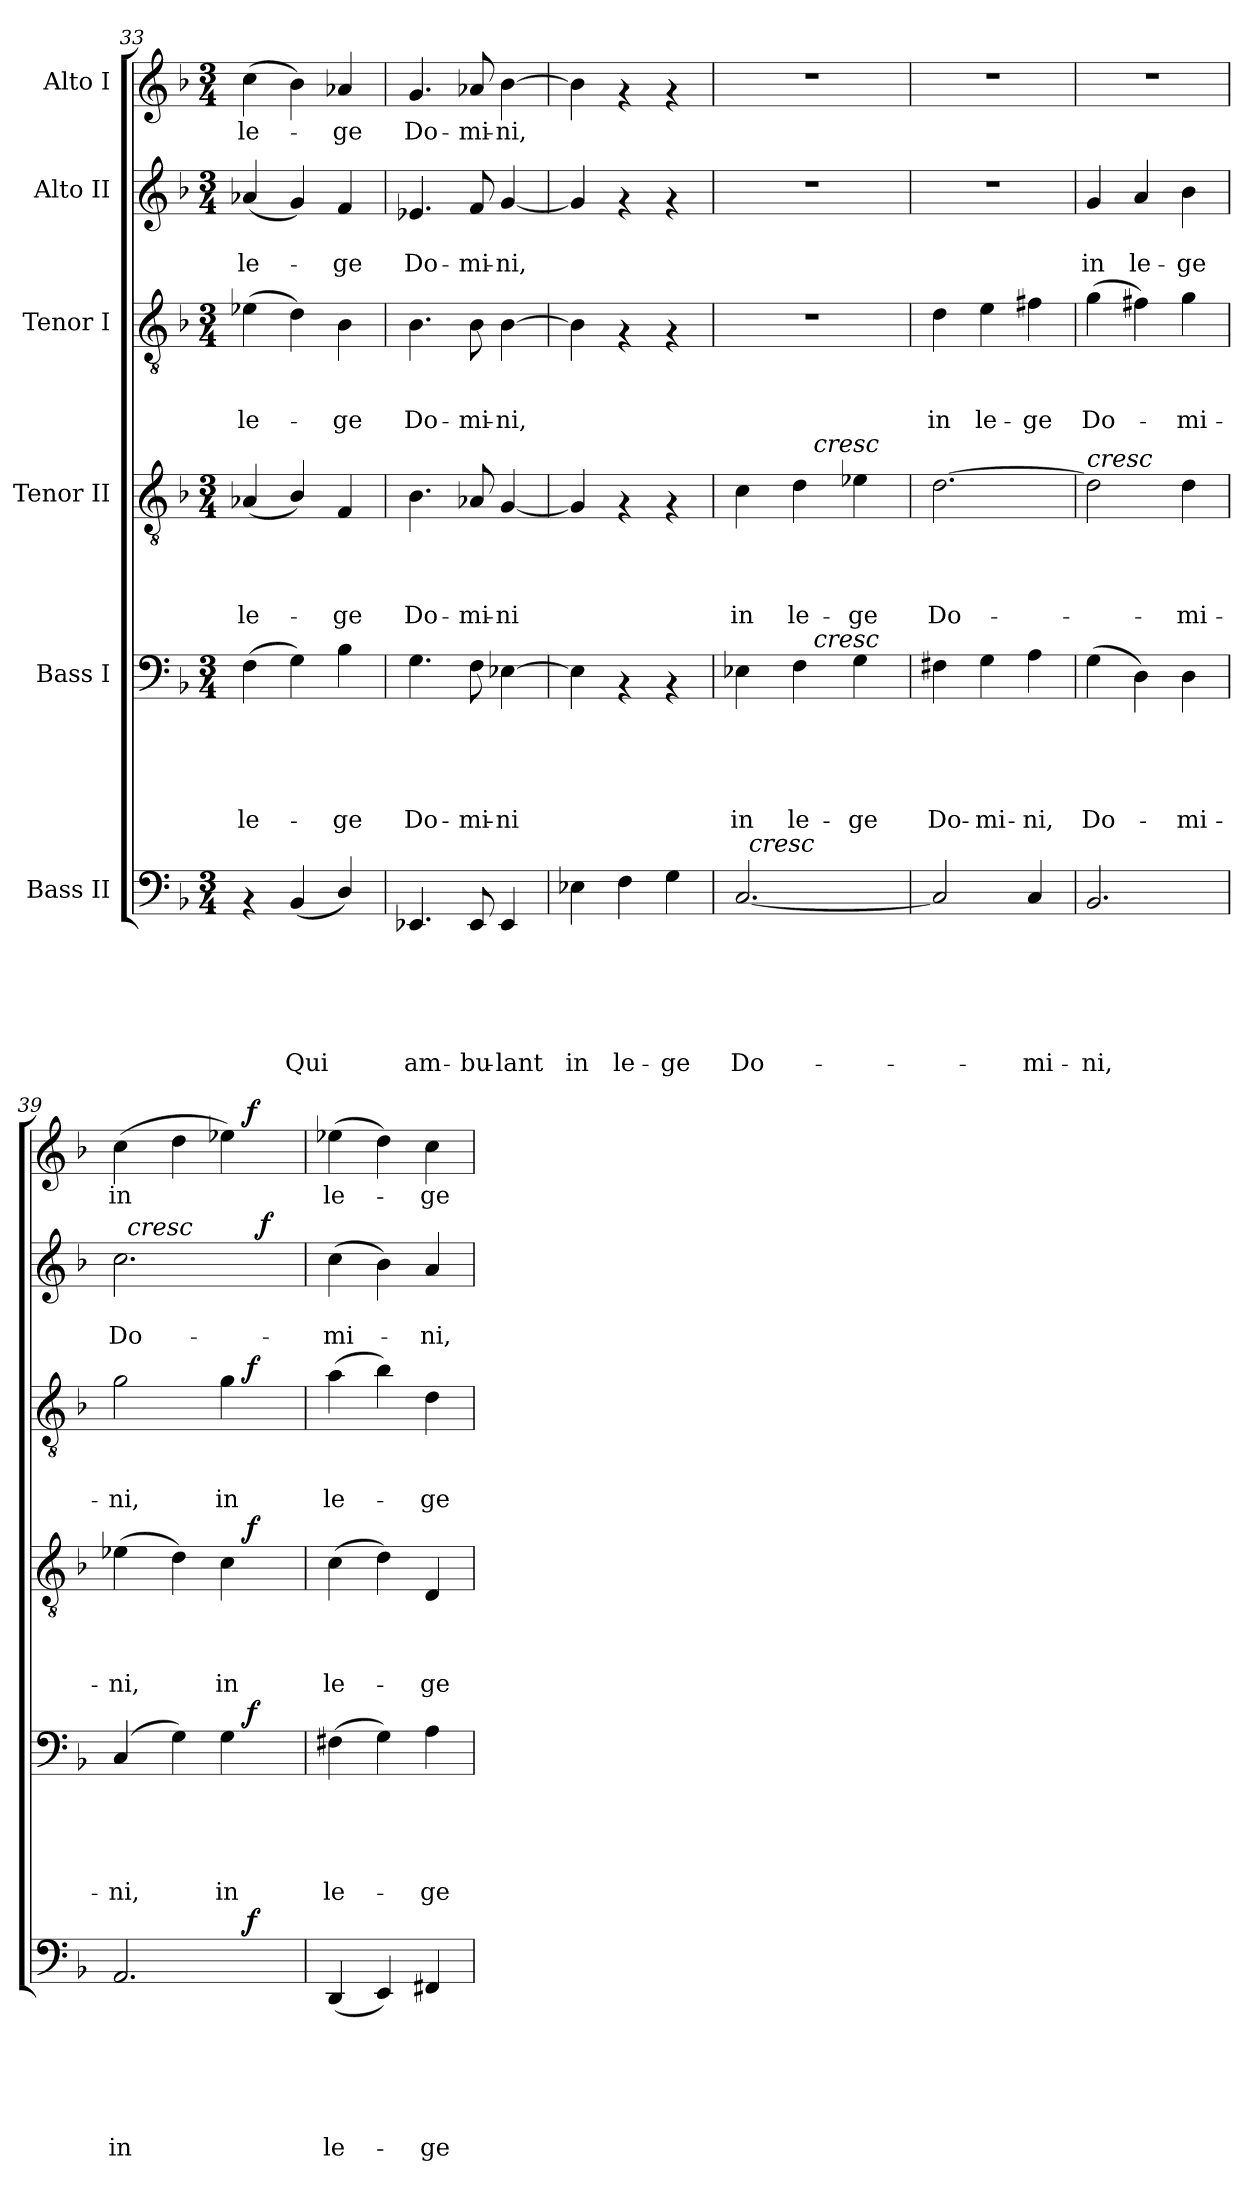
**kern	**text	**text	**text	**text	**text	**text	**dynam	**kern	**text	**text	**text	**text	**text	**dynam	**kern	**text	**text	**text	**text	**dynam	**kern	**text	**text	**text	**dynam	**kern	**text	**text	**dynam	**kern	**text	**dynam
*part6	*part6	*part6	*part6	*part6	*part6	*part6	*part6	*part5	*part5	*part5	*part5	*part5	*part5	*part5	*part4	*part4	*part4	*part4	*part4	*part4	*part3	*part3	*part3	*part3	*part3	*part2	*part2	*part2	*part2	*part1	*part1	*part1
*staff6	*staff6	*staff6	*staff6	*staff6	*staff6	*staff6	*staff6	*staff5	*staff5	*staff5	*staff5	*staff5	*staff5	*staff5	*staff4	*staff4	*staff4	*staff4	*staff4	*staff4	*staff3	*staff3	*staff3	*staff3	*staff3	*staff2	*staff2	*staff2	*staff2	*staff1	*staff1	*staff1
*I"Bass II	*	*	*	*	*	*	*	*I"Bass I	*	*	*	*	*	*	*I"Tenor II	*	*	*	*	*	*I"Tenor I	*	*	*	*	*I"Alto II	*	*	*	*I"Alto I	*	*
*clefF4	*	*	*	*	*	*	*	*clefF4	*	*	*	*	*	*	*clefGv2	*	*	*	*	*	*clefGv2	*	*	*	*	*clefG2	*	*	*	*clefG2	*	*
*k[b-]	*	*	*	*	*	*	*	*k[b-]	*	*	*	*	*	*	*k[b-]	*	*	*	*	*	*k[b-]	*	*	*	*	*k[b-]	*	*	*	*k[b-]	*	*
*F:	*	*	*	*	*	*	*	*F:	*	*	*	*	*	*	*F:	*	*	*	*	*	*F:	*	*	*	*	*F:	*	*	*	*F:	*	*
*M3/4	*	*	*	*	*	*	*	*M3/4	*	*	*	*	*	*	*M3/4	*	*	*	*	*	*M3/4	*	*	*	*	*M3/4	*	*	*	*M3/4	*	*
=33	=33	=33	=33	=33	=33	=33	=33	=33	=33	=33	=33	=33	=33	=33	=33	=33	=33	=33	=33	=33	=33	=33	=33	=33	=33	=33	=33	=33	=33	=33	=33	=33
!	!	!	!	!	!	!	!	!	!	!	!	!	!LO:LY:b	!	!	!	!	!	!LO:LY:b	!	!	!	!	!LO:LY:b	!	!	!	!LO:LY:b	!	!	!LO:LY:b	!
4rAA	.	.	.	.	.	.	.	(>4F\	.	.	.	.	le-	.	(<4A-X/	.	.	.	le-	.	(>4e-X\	.	.	le-	.	(<4a-X/	.	le-	.	(>4cc\	le-	.
!	!	!	!	!	!	!LO:LY:b	!	!	!	!	!	!	!	!	!	!	!	!	!	!	!	!	!	!	!	!	!	!	!	!	!	!
(<4BB-/	.	.	.	.	.	Qui	.	4G\)	.	.	.	.	.	.	4B-/)	.	.	.	.	.	4d\)	.	.	.	.	4g/)	.	.	.	4b-\)	.	.
!	!	!	!	!	!	!	!	!	!	!	!	!	!LO:LY:b	!	!	!	!	!	!LO:LY:b	!	!	!	!	!LO:LY:b	!	!	!	!LO:LY:b	!	!	!LO:LY:b	!
4D/)	.	.	.	.	.	.	.	4B-\	.	.	.	.	-ge	.	4F/	.	.	.	-ge	.	4B-\	.	.	-ge	.	4f/	.	-ge	.	4a-X/	-ge	.
=34	=34	=34	=34	=34	=34	=34	=34	=34	=34	=34	=34	=34	=34	=34	=34	=34	=34	=34	=34	=34	=34	=34	=34	=34	=34	=34	=34	=34	=34	=34	=34	=34
!	!	!	!	!	!	!LO:LY:b	!	!	!	!	!	!	!LO:LY:b	!	!	!	!	!	!LO:LY:b	!	!	!	!	!LO:LY:b	!	!	!	!LO:LY:b	!	!	!LO:LY:b	!
4.EE-X/	.	.	.	.	.	am-	.	4.G\	.	.	.	.	Do-	.	4.B-\	.	.	.	Do-	.	4.B-\	.	.	Do-	.	4.e-X/	.	Do-	.	4.g/	Do-	.
!	!	!	!	!	!	!LO:LY:b	!	!	!	!	!	!	!LO:LY:b	!	!	!	!	!	!LO:LY:b	!	!	!	!	!LO:LY:b	!	!	!	!LO:LY:b	!	!	!LO:LY:b	!
8EE-/	.	.	.	.	.	-bu-	.	8F\	.	.	.	.	-mi-	.	8A-X/	.	.	.	-mi-	.	8B-\	.	.	-mi-	.	8f/	.	-mi-	.	8a-X/	-mi-	.
!	!	!	!	!	!	!LO:LY:b	!	!	!	!	!	!	!LO:LY:b	!	!	!	!	!	!LO:LY:b	!	!	!	!	!LO:LY:b	!	!	!	!LO:LY:b	!	!	!LO:LY:b	!
4EE-/	.	.	.	.	.	-lant	.	[>4E-X\	.	.	.	.	-ni	.	[<4G/	.	.	.	-ni	.	[>4B-\	.	.	-ni,	.	[<4g/	.	-ni,	.	[>4b-\	-ni,	.
=35	=35	=35	=35	=35	=35	=35	=35	=35	=35	=35	=35	=35	=35	=35	=35	=35	=35	=35	=35	=35	=35	=35	=35	=35	=35	=35	=35	=35	=35	=35	=35	=35
!	!	!	!	!	!	!LO:LY:b	!	!	!	!	!	!	!	!	!	!	!	!	!	!	!	!	!	!	!	!	!	!	!	!	!	!
4E-X\	.	.	.	.	.	in	.	4E-\]	.	.	.	.	.	.	4G/]	.	.	.	.	.	4B-\]	.	.	.	.	4g/]	.	.	.	4b-\]	.	.
!	!	!	!	!	!	!LO:LY:b	!	!	!	!	!	!	!	!	!	!	!	!	!	!	!	!	!	!	!	!	!	!	!	!	!	!
4F\	.	.	.	.	.	le-	.	4rAA	.	.	.	.	.	.	4rF	.	.	.	.	.	4rF	.	.	.	.	4rf	.	.	.	4rf	.	.
!	!	!	!	!	!	!LO:LY:b	!	!	!	!	!	!	!	!	!	!	!	!	!	!	!	!	!	!	!	!	!	!	!	!	!	!
4G\	.	.	.	.	.	-ge	.	4rAA	.	.	.	.	.	.	4rF	.	.	.	.	.	4rF	.	.	.	.	4rf	.	.	.	4rf	.	.
=36	=36	=36	=36	=36	=36	=36	=36	=36	=36	=36	=36	=36	=36	=36	=36	=36	=36	=36	=36	=36	=36	=36	=36	=36	=36	=36	=36	=36	=36	=36	=36	=36
!	!	!	!	!	!	!LO:LY:b	!	!	!	!	!	!	!LO:LY:b	!	!	!	!	!	!LO:LY:b	!	!	!	!	!	!	!	!	!	!	!	!	!
*^	*	*	*	*	*	*	*	*^	*	*	*	*	*	*	*^	*	*	*	*	*	*	*	*	*	*	*	*	*	*	*	*	*
[<2.C/	32ryy	.	.	.	.	.	Do-	.	4E-X\	4ryy	.	.	.	.	in	.	4c\	4ryy	.	.	.	in	.	2.r	.	.	.	.	2.r	.	.	.	2.r	.	.
!	!LO:TX:a:i:t=cresc	!	!	!	!	!	!	!	!	!	!	!	!	!	!	!	!	!	!	!	!	!	!	!	!	!	!	!	!	!	!	!	!	!	!
.	2ryy	.	.	.	.	.	.	.	.	.	.	.	.	.	.	.	.	.	.	.	.	.	.	.	.	.	.	.	.	.	.	.	.	.	.
!	!	!	!	!	!	!	!	!	!	!	!	!	!	!	!LO:LY:b	!	!	!	!	!	!	!LO:LY:b	!	!	!	!	!	!	!	!	!	!	!	!	!
.	.	.	.	.	.	.	.	.	4F\	16ryy	.	.	.	.	le-	.	4d\	16ryy	.	.	.	le-	.	.	.	.	.	.	.	.	.	.	.	.	.
!	!	!	!	!	!	!	!	!	!	!	!	!	!	!	!	!	!	!LO:TX:a:i:t=cresc	!	!	!	!	!	!	!	!	!	!	!	!	!	!	!	!	!
!	!	!	!	!	!	!	!	!	!	!LO:TX:a:i:t=cresc	!	!	!	!	!	!	!	!	!	!	!	!	!	!	!	!	!	!	!	!	!	!	!	!	!
.	.	.	.	.	.	.	.	.	.	4..ryy	.	.	.	.	.	.	.	4..ryy	.	.	.	.	.	.	.	.	.	.	.	.	.	.	.	.	.
!	!	!	!	!	!	!	!	!	!	!	!	!	!	!	!LO:LY:b	!	!	!	!	!	!	!LO:LY:b	!	!	!	!	!	!	!	!	!	!	!	!	!
.	.	.	.	.	.	.	.	.	4G\	.	.	.	.	.	-ge	.	4e-X\	.	.	.	.	-ge	.	.	.	.	.	.	.	.	.	.	.	.	.
.	8..ryy	.	.	.	.	.	.	.	.	.	.	.	.	.	.	.	.	.	.	.	.	.	.	.	.	.	.	.	.	.	.	.	.	.	.
=37	=37	=37	=37	=37	=37	=37	=37	=37	=37	=37	=37	=37	=37	=37	=37	=37	=37	=37	=37	=37	=37	=37	=37	=37	=37	=37	=37	=37	=37	=37	=37	=37	=37	=37	=37
!	!	!	!	!	!	!	!	!	!	!	!	!	!	!	!LO:LY:b	!	!	!	!	!	!	!LO:LY:b	!	!	!	!	!LO:LY:b	!	!	!	!	!	!	!	!
*v	*v	*	*	*	*	*	*	*	*	*	*	*	*	*	*	*	*v	*v	*	*	*	*	*	*	*	*	*	*	*	*	*	*	*	*	*
*	*	*	*	*	*	*	*	*v	*v	*	*	*	*	*	*	*	*	*	*	*	*	*	*	*	*	*	*	*	*	*	*	*	*
2C/]	.	.	.	.	.	.	.	4F#X\	.	.	.	.	Do-	.	[>2.d\	.	.	.	Do-	.	4d\	.	.	in	.	2.r	.	.	.	2.r	.	.
!	!	!	!	!	!	!	!	!	!	!	!	!	!LO:LY:b	!	!	!	!	!	!	!	!	!	!	!LO:LY:b	!	!	!	!	!	!	!	!
.	.	.	.	.	.	.	.	4G\	.	.	.	.	-mi-	.	.	.	.	.	.	.	4e\	.	.	le-	.	.	.	.	.	.	.	.
!	!	!	!	!	!	!LO:LY:b	!	!	!	!	!	!	!LO:LY:b	!	!	!	!	!	!	!	!	!	!	!LO:LY:b	!	!	!	!	!	!	!	!
4C/	.	.	.	.	.	-mi-	.	4A\	.	.	.	.	-ni,	.	.	.	.	.	.	.	4f#X\	.	.	-ge	.	.	.	.	.	.	.	.
!!LO:PB:g=z
=38	=38	=38	=38	=38	=38	=38	=38	=38	=38	=38	=38	=38	=38	=38	=38	=38	=38	=38	=38	=38	=38	=38	=38	=38	=38	=38	=38	=38	=38	=38	=38	=38
!	!	!	!	!	!	!	!	!	!	!	!	!	!	!	!LO:TX:a:i:t=cresc	!	!	!	!	!	!	!	!	!	!	!	!	!	!	!	!	!
!	!	!	!	!	!	!LO:LY:b	!	!	!	!	!	!	!LO:LY:b	!	!	!	!	!	!	!	!	!	!	!LO:LY:b	!	!	!	!LO:LY:b	!	!	!	!
2.BB-/	.	.	.	.	.	-ni,	.	(>4G\	.	.	.	.	Do-	.	2d\]	.	.	.	.	.	(>4g\	.	.	Do-	.	4g/	.	in	.	2.r	.	.
!	!	!	!	!	!	!	!	!	!	!	!	!	!	!	!	!	!	!	!	!	!	!	!	!	!	!	!	!LO:LY:b	!	!	!	!
.	.	.	.	.	.	.	.	4D\)	.	.	.	.	.	.	.	.	.	.	.	.	4f#X\)	.	.	.	.	4a/	.	le-	.	.	.	.
!	!	!	!	!	!	!	!	!	!	!	!	!	!LO:LY:b	!	!	!	!	!	!LO:LY:b	!	!	!	!	!LO:LY:b	!	!	!	!LO:LY:b	!	!	!	!
.	.	.	.	.	.	.	.	4D\	.	.	.	.	-mi-	.	4d\	.	.	.	-mi-	.	4g\	.	.	-mi-	.	4b-\	.	-ge	.	.	.	.
=39	=39	=39	=39	=39	=39	=39	=39	=39	=39	=39	=39	=39	=39	=39	=39	=39	=39	=39	=39	=39	=39	=39	=39	=39	=39	=39	=39	=39	=39	=39	=39	=39
!	!	!	!	!	!	!LO:LY:b	!	!	!	!	!	!	!LO:LY:b	!	!	!	!	!	!LO:LY:b	!	!	!	!	!LO:LY:b	!	!	!	!LO:LY:b	!	!	!LO:LY:b	!
*^	*	*	*	*	*	*	*	*^	*	*	*	*	*	*	*^	*	*	*	*	*	*^	*	*	*	*	*^	*	*	*	*^	*	*
*	*	*	*	*	*	*	*	*	*	*	*	*	*	*	*	*	*	*	*	*	*	*	*	*	*	*	*	*	*	*	*^	*	*	*	*	*	*	*
2.AA/	2ryy	.	.	.	.	.	in	.	(<4C/	2ryy	.	.	.	.	-ni,	.	(>4e-X\	2ryy	.	.	.	-ni,	.	2g\	2ryy	.	.	-ni,	.	2.cc\	2ryy	32ryy	.	Do-	.	(>4cc\	2ryy	in	.
!	!	!	!	!	!	!	!	!	!	!	!	!	!	!	!	!	!	!	!	!	!	!	!	!	!	!	!	!	!	!	!	!LO:TX:a:i:t=cresc	!	!	!	!	!	!	!
.	.	.	.	.	.	.	.	.	.	.	.	.	.	.	.	.	.	.	.	.	.	.	.	.	.	.	.	.	.	.	.	2ryy	.	.	.	.	.	.	.
.	.	.	.	.	.	.	.	.	4G\)	.	.	.	.	.	.	.	4d\)	.	.	.	.	.	.	.	.	.	.	.	.	.	.	.	.	.	.	4dd\	.	.	.
!	!	!	!	!	!	!	!	!	!	!	!	!	!	!	!LO:LY:b	!	!	!	!	!	!	!LO:LY:b	!	!	!	!	!	!LO:LY:b	!	!	!	!	!	!	!	!	!	!	!
.	16ryy	.	.	.	.	.	.	.	4G\	16ryy	.	.	.	.	in	.	4c\	16ryy	.	.	.	in	.	4g\	16ryy	.	.	in	.	.	16.ryy	.	.	.	.	4ee-X\)	16ryy	.	.
.	.	.	.	.	.	.	.	.	.	.	.	.	.	.	.	.	.	.	.	.	.	.	.	.	.	.	.	.	.	.	.	8..ryy	.	.	.	.	.	.	.
!	!	!	!	!	!	!	!	!LO:DY:a	!	!	!	!	!	!	!	!LO:DY:a	!	!	!	!	!	!	!LO:DY:a	!	!	!	!	!	!LO:DY:a	!	!	!	!	!	!	!	!	!	!LO:DY:a
.	8.ryy	.	.	.	.	.	.	f	.	8.ryy	.	.	.	.	.	f	.	8.ryy	.	.	.	.	f	.	8.ryy	.	.	.	f	.	.	.	.	.	.	.	8.ryy	.	f
!	!	!	!	!	!	!	!	!	!	!	!	!	!	!	!	!	!	!	!	!	!	!	!	!	!	!	!	!	!	!	!	!	!	!	!LO:DY:a	!	!	!	!
.	.	.	.	.	.	.	.	.	.	.	.	.	.	.	.	.	.	.	.	.	.	.	.	.	.	.	.	.	.	.	8ryy	.	.	.	f	.	.	.	.
.	.	.	.	.	.	.	.	.	.	.	.	.	.	.	.	.	.	.	.	.	.	.	.	.	.	.	.	.	.	.	32ryy	.	.	.	.	.	.	.	.
=40	=40	=40	=40	=40	=40	=40	=40	=40	=40	=40	=40	=40	=40	=40	=40	=40	=40	=40	=40	=40	=40	=40	=40	=40	=40	=40	=40	=40	=40	=40	=40	=40	=40	=40	=40	=40	=40	=40	=40
!	!	!	!	!	!	!	!LO:LY:b	!	!	!	!	!	!	!	!LO:LY:b	!	!	!	!	!	!	!LO:LY:b	!	!	!	!	!	!LO:LY:b	!	!	!	!	!	!LO:LY:b	!	!	!	!LO:LY:b	!
*v	*v	*	*	*	*	*	*	*	*	*	*	*	*	*	*	*	*v	*v	*	*	*	*	*	*v	*v	*	*	*	*	*v	*v	*v	*	*	*	*v	*v	*	*
*	*	*	*	*	*	*	*	*v	*v	*	*	*	*	*	*	*	*	*	*	*	*	*	*	*	*	*	*	*	*	*	*	*	*
(<4DD/	.	.	.	.	.	le-	.	(>4F#X\	.	.	.	.	le-	.	(>4c\	.	.	.	le-	.	(>4a\	.	.	le-	.	(>4cc\	.	-mi-	.	(>4ee-X\	le-	.
4EE/)	.	.	.	.	.	.	.	4G\)	.	.	.	.	.	.	4d\)	.	.	.	.	.	4b-\)	.	.	.	.	4b-\)	.	.	.	4dd\)	.	.
!	!	!	!	!	!	!LO:LY:b	!	!	!	!	!	!	!LO:LY:b	!	!	!	!	!	!LO:LY:b	!	!	!	!	!LO:LY:b	!	!	!	!LO:LY:b	!	!	!LO:LY:b	!
4FF#X/	.	.	.	.	.	-ge	.	4A\	.	.	.	.	-ge	.	4D/	.	.	.	-ge	.	4d\	.	.	-ge	.	4a/	.	-ni,	.	4cc\	-ge	.
=	=	=	=	=	=	=	=	=	=	=	=	=	=	=	=	=	=	=	=	=	=	=	=	=	=	=	=	=	=	=	=	=
*-	*-	*-	*-	*-	*-	*-	*-	*-	*-	*-	*-	*-	*-	*-	*-	*-	*-	*-	*-	*-	*-	*-	*-	*-	*-	*-	*-	*-	*-	*-	*-	*-
